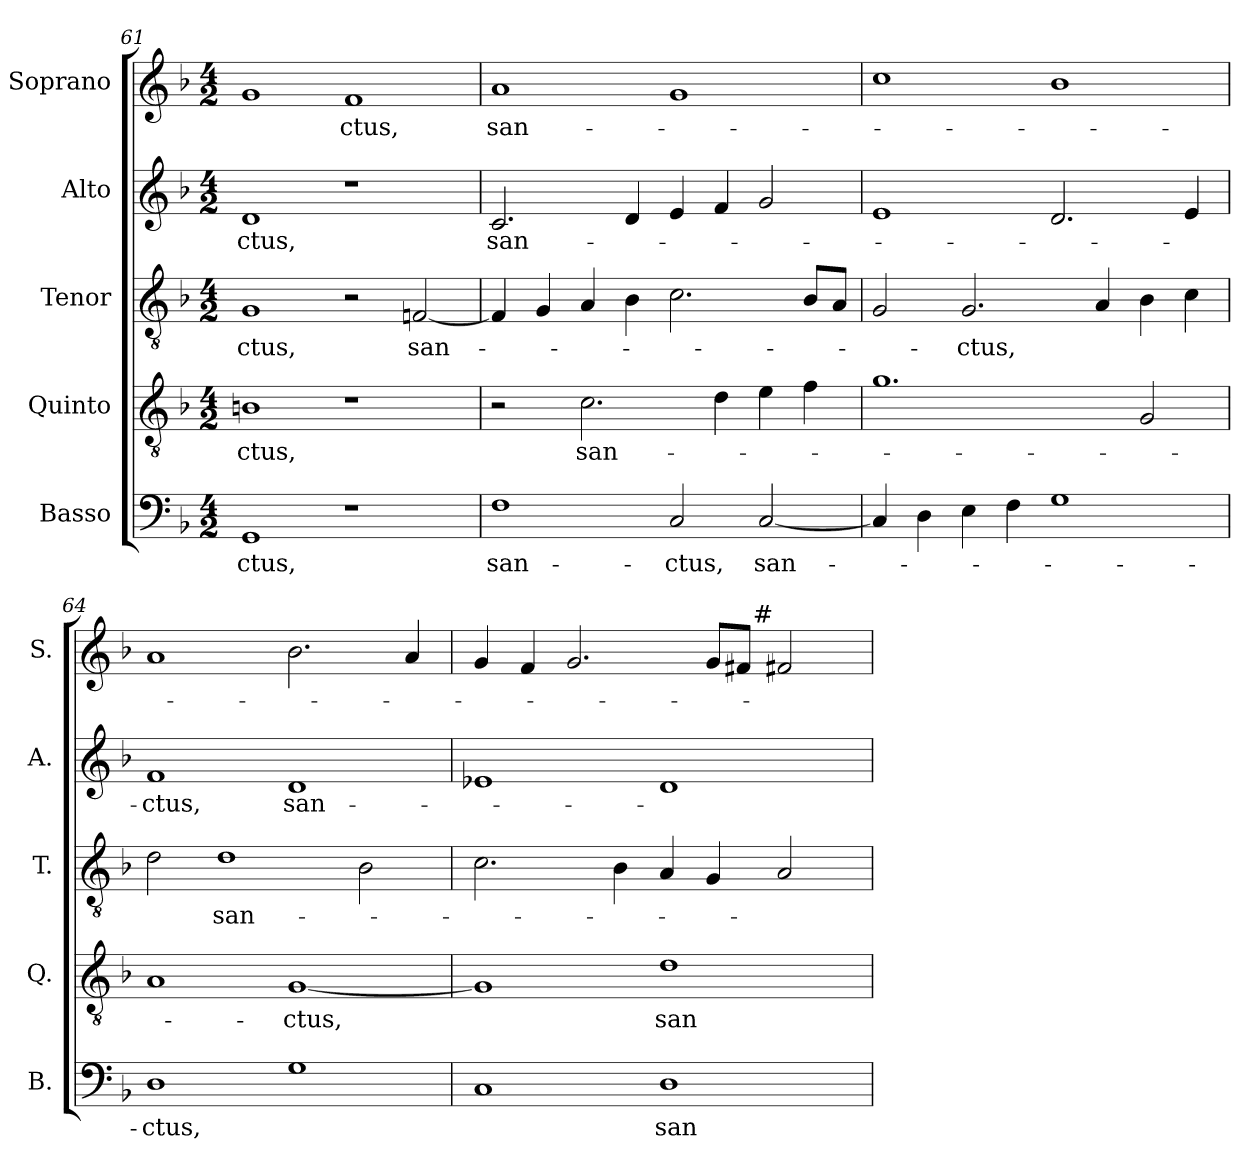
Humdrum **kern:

**kern	**text	**kern	**text	**kern	**text	**kern	**text	**kern	**text
*part5	*part5	*part4	*part4	*part3	*part3	*part2	*part2	*part1	*part1
*staff5	*staff5	*staff4	*staff4	*staff3	*staff3	*staff2	*staff2	*staff1	*staff1
*I"Basso	*	*I"Quinto	*	*I"Tenor	*	*I"Alto	*	*I"Soprano	*
*I'B.	*	*I'Q.	*	*I'T.	*	*I'A.	*	*I'S.	*
*clefF4	*	*clefGv2	*	*clefGv2	*	*clefG2	*	*clefG2	*
*	*	*ITrd7c12	*	*ITrd7c12	*	*	*	*	*
*k[b-]	*	*k[b-]	*	*k[b-]	*	*k[b-]	*	*k[b-]	*
*F:	*	*F:	*	*F:	*	*F:	*	*F:	*
*M4/2	*	*M4/2	*	*M4/2	*	*M4/2	*	*M4/2	*
=61	=61	=61	=61	=61	=61	=61	=61	=61	=61
!	!LO:LY:b:color=#000000	!	!	!	!	!	!	!	!
!	!	!	!LO:LY:b:color=#000000	!	!	!	!	!	!
!	!	!	!	!	!LO:LY:b:color=#000000	!	!	!	!
!	!	!	!	!	!	!	!LO:LY:b:color=#000000	!	!
1GGi	-ctus,	1BBni	-ctus,	1GGi	-ctus,	1di	-ctus,	1gi	.
!	!	!	!	!	!	!	!	!	!LO:LY:b:color=#000000
1r	.	1r	.	2r	.	1r	.	1fi	-ctus,
!	!	!	!	!	!LO:LY:b:color=#000000	!	!	!	!
.	.	.	.	[2FFni/	san-	.	.	.	.
!!LO:PB:g=z
=62	=62	=62	=62	=62	=62	=62	=62	=62	=62
!	!LO:LY:b:color=#000000	!	!	!	!	!	!	!	!
!	!	!	!	!	!	!	!LO:LY:b:color=#000000	!	!
!	!	!	!	!	!	!	!	!	!LO:LY:b:color=#000000
1Fi	san-	2r	.	4FFi/]	.	2.ci/	san-	1ai	san-
.	.	.	.	4GGi/	.	.	.	.	.
!	!	!	!LO:LY:b:color=#000000	!	!	!	!	!	!
.	.	2.Ci\	san-	4AAi/	.	.	.	.	.
.	.	.	.	4BB-i\	.	4di/	.	.	.
!	!LO:LY:b:color=#000000	!	!	!	!	!	!	!	!
2Ci/	-ctus,	.	.	2.Ci\	.	4ei/	.	1gi	.
.	.	4Di\	.	.	.	4fi/	.	.	.
!	!LO:LY:b:color=#000000	!	!	!	!	!	!	!	!
[2Ci/	san-	4Ei\	.	.	.	2gi/	.	.	.
.	.	4Fi\	.	8BB-i/L	.	.	.	.	.
.	.	.	.	8AAi/J	.	.	.	.	.
=63	=63	=63	=63	=63	=63	=63	=63	=63	=63
4Ci/]	.	1.Gi	.	2GGi/	.	1ei	.	1cci	.
4Di\	.	.	.	.	.	.	.	.	.
!	!	!	!	!	!LO:LY:b:color=#000000	!	!	!	!
4Ei\	.	.	.	2.GGi/	-ctus,	.	.	.	.
4Fi\	.	.	.	.	.	.	.	.	.
1Gi	.	.	.	.	.	2.di/	.	1b-i	.
.	.	.	.	4AAi/	.	.	.	.	.
.	.	2GGi/	.	4BB-i\	.	.	.	.	.
.	.	.	.	4Ci\	.	4ei/	.	.	.
=64	=64	=64	=64	=64	=64	=64	=64	=64	=64
!	!LO:LY:b:color=#000000	!	!	!	!	!	!	!	!
!	!	!	!	!	!	!	!LO:LY:b:color=#000000	!	!
1Di	-ctus,	1AAi	.	2Di\	.	1fi	-ctus,	1ai	.
!	!	!	!	!	!LO:LY:b:color=#000000	!	!	!	!
.	.	.	.	1Di	san-	.	.	.	.
!	!	!	!LO:LY:b:color=#000000	!	!	!	!	!	!
!	!	!	!	!	!	!	!LO:LY:b:color=#000000	!	!
1Gi	.	[1GGi	-ctus,	.	.	1di	san-	2.b-i\	.
.	.	.	.	2BB-i\	.	.	.	.	.
.	.	.	.	.	.	.	.	4ai/	.
=65	=65	=65	=65	=65	=65	=65	=65	=65	=65
*	*	*	*	*	*	*	*	*^	*
1Ci	.	1GGi]	.	2.Ci\	.	1e-Xi	.	4gi/	1ryy	.
.	.	.	.	.	.	.	.	4fi/	.	.
.	.	.	.	.	.	.	.	2.gi/	.	.
.	.	.	.	4BB-i\	.	.	.	.	.	.
!	!LO:LY:b:color=#000000	!	!	!	!	!	!	!	!	!
!	!	!	!LO:LY:b:color=#000000	!	!	!	!	!	!	!
1Di	san-	1Di	san-	4AAi/	.	1di	.	.	4ryy	.
.	.	.	.	4GGi/	.	.	.	8gi/L	8ryy	.
.	.	.	.	.	.	.	.	8f#i/J	32ryy	.
.	.	.	.	.	.	.	.	.	256ryy	.
!	!	!	!	!	!	!	!	!	!LO:TX:a:t=#	!
.	.	.	.	.	.	.	.	.	2ryy	.
.	.	.	.	2AAi/	.	.	.	2f#Xi/	.	.
.	.	.	.	.	.	.	.	.	16ryy	.
.	.	.	.	.	.	.	.	.	64..ryy	.
*	*	*	*	*	*	*	*	*v	*v	*
=	=	=	=	=	=	=	=	=	=
*-	*-	*-	*-	*-	*-	*-	*-	*-	*-
